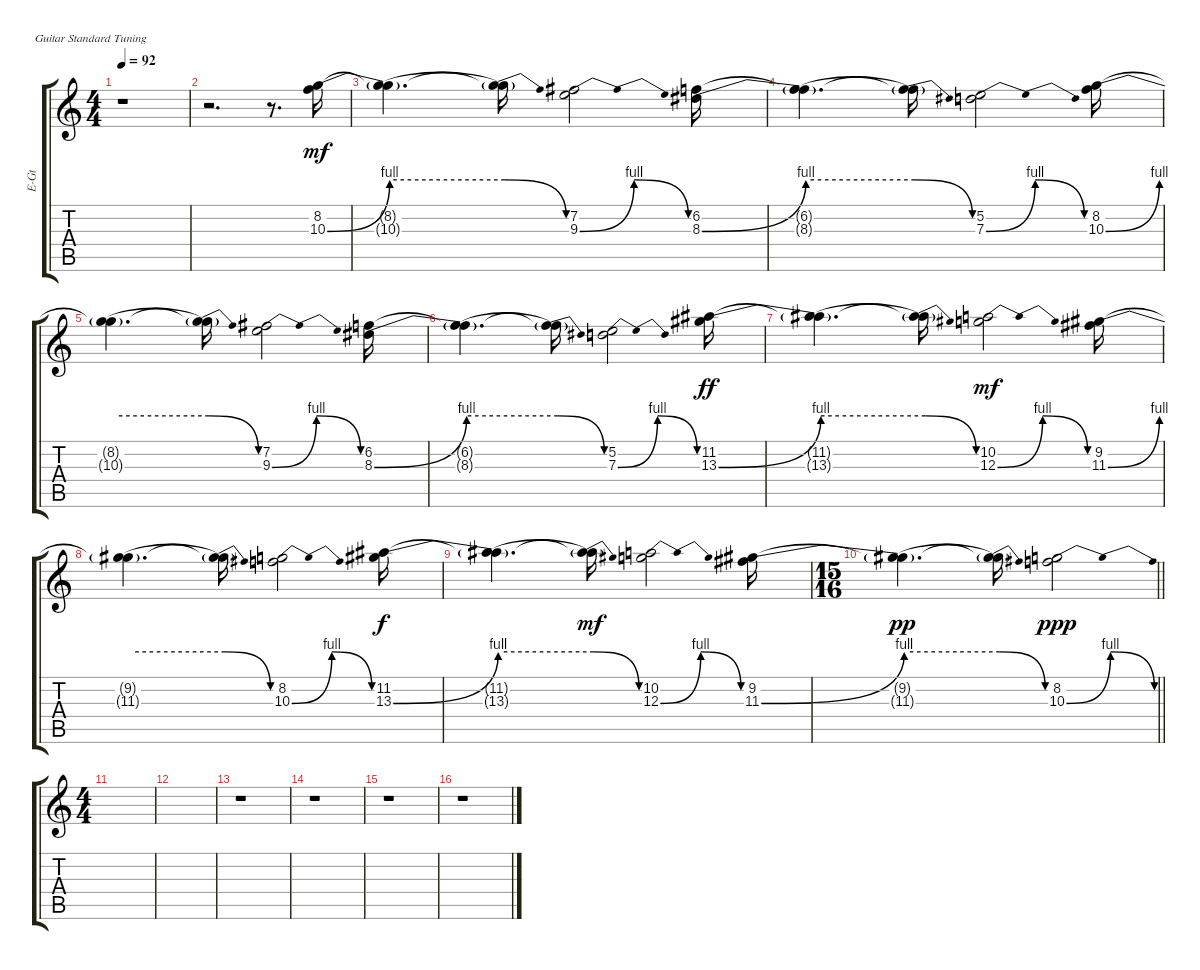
\track ("Solo " "E-Gt") {instrument overdrivenguitar}
\staff {score tabs}
\tuning (E4 B3 G3 D3 A2 E2)
\ts (4 4)
\tempo 92
\clef g2
\ks c
r.1{dy ppp} |
\beaming (8 6 4)
r.2{d} r.8{d} (8.2 10.3{be (bend 0 0 60 4)}).16{dy mf} |
(8.2{t} 10.3{be (hold 0 4 60 4) t}).4{d} (8.2{t} 10.3{be (release 0 4 60 0) t}).16 (7.2 9.3{be (bendrelease 0 0 30 4 30 4 60 0)}).2 (6.2 8.3{be (bend 0 0 60 4)}).16 |
(6.2{t} 8.3{be (hold 0 4 60 4) t}).4{d} (6.2{t} 8.3{be (release 0 4 60 0) t}).16 (5.2 7.3{be (bendrelease 0 0 30 4 30 4 60 0)}).2 (8.2 10.3{be (bend 0 0 60 4)}).16 |
(8.2{t} 10.3{be (hold 0 4 60 4) t}).4{d} (8.2{t} 10.3{be (release 0 4 60 0) t}).16 (7.2 9.3{be (bendrelease 0 0 30 4 30 4 60 0)}).2 (6.2 8.3{be (bend 0 0 60 4)}).16 |
(6.2{t} 8.3{be (hold 0 4 60 4) t}).4{d} (6.2{t} 8.3{be (release 0 4 60 0) t}).16 (5.2 7.3{be (bendrelease 0 0 30 4 30 4 60 0)}).2 (11.2 13.3{be (bend 0 0 60 4)}).16{dy ff} |
(11.2{t} 13.3{be (hold 0 4 60 4) t}).4{d} (11.2{t} 13.3{be (release 0 4 60 0) t}).16 (10.2 12.3{be (bendrelease 0 0 30 4 30 4 60 0)}).2{dy mf} (9.2 11.3{be (bend 0 0 60 4)}).16 |
(9.2{t} 11.3{be (hold 0 4 60 4) t}).4{d} (9.2{t} 11.3{be (release 0 4 60 0) t}).16 (8.2 10.3{be (bendrelease 0 0 30 4 30 4 60 0)}).2 (11.2 13.3{be (bend 0 0 60 4)}).16{dy f} |
(11.2{t} 13.3{be (hold 0 4 60 4) t}).4{d} (11.2{t} 13.3{be (release 0 4 60 0) t}).16{dy mf} (10.2 12.3{be (bendrelease 0 0 30 4 30 4 60 0)}).2 (9.2 11.3{be (bend 0 0 60 4)}).16 |
\ts (15 16)
\beaming (8 7)
\barLineRight lightlight
(9.2{t} 11.3{be (hold 0 4 60 4) t}).4{d dy pp} (9.2{t} 11.3{be (release 0 4 60 0) t}).16 (8.2 10.3{be (bendrelease 0 0 13.799999999999999 4 13.799999999999999 4 60 0)}).2{dy ppp} |
\ts (4 4)
\beaming (8 6 4)
|
|
r.1 |
r.1 |
r.1 |
r.1
